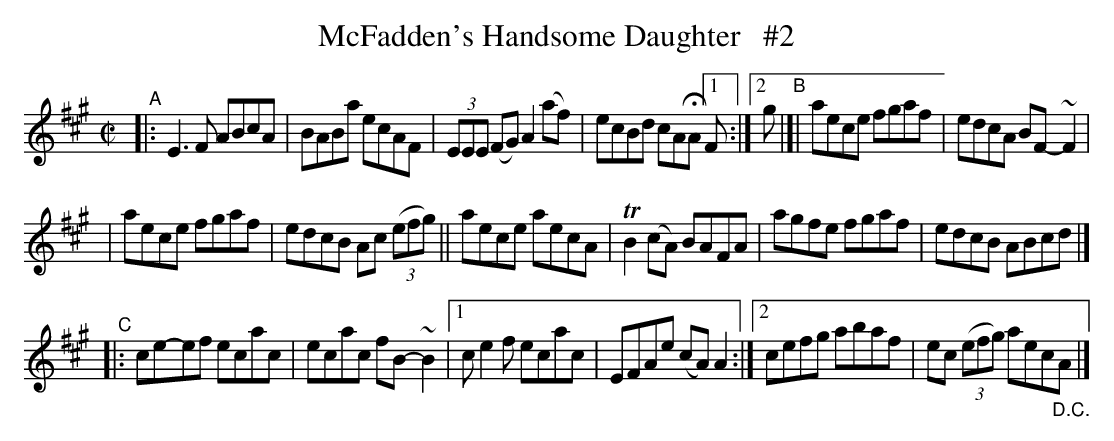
X:1
T: McFadden's Handsome Daughter   #2
M: C|
L: 1/8
K: A
"^A"\
|: E3F ABcA | BABa ecAF | (3EEE (FG) A2(af) | ecBd cAHA [1 F :|[2 g "^B"|[| aece fgaf | edcA BF-~F2 |
| aece fgaf | edcB Ac (3(efg) || aece aecA | TB2(cA) BAFA | agfe fgaf | edcB ABcd |]
"^C"\
|: ce-ef ecac | ecac fB-~B2 |[1 ce2f ecac | EFAe (cA)A2 :|[2 cefg abaf | ec (3(efg) aec"_D.C."A |]
